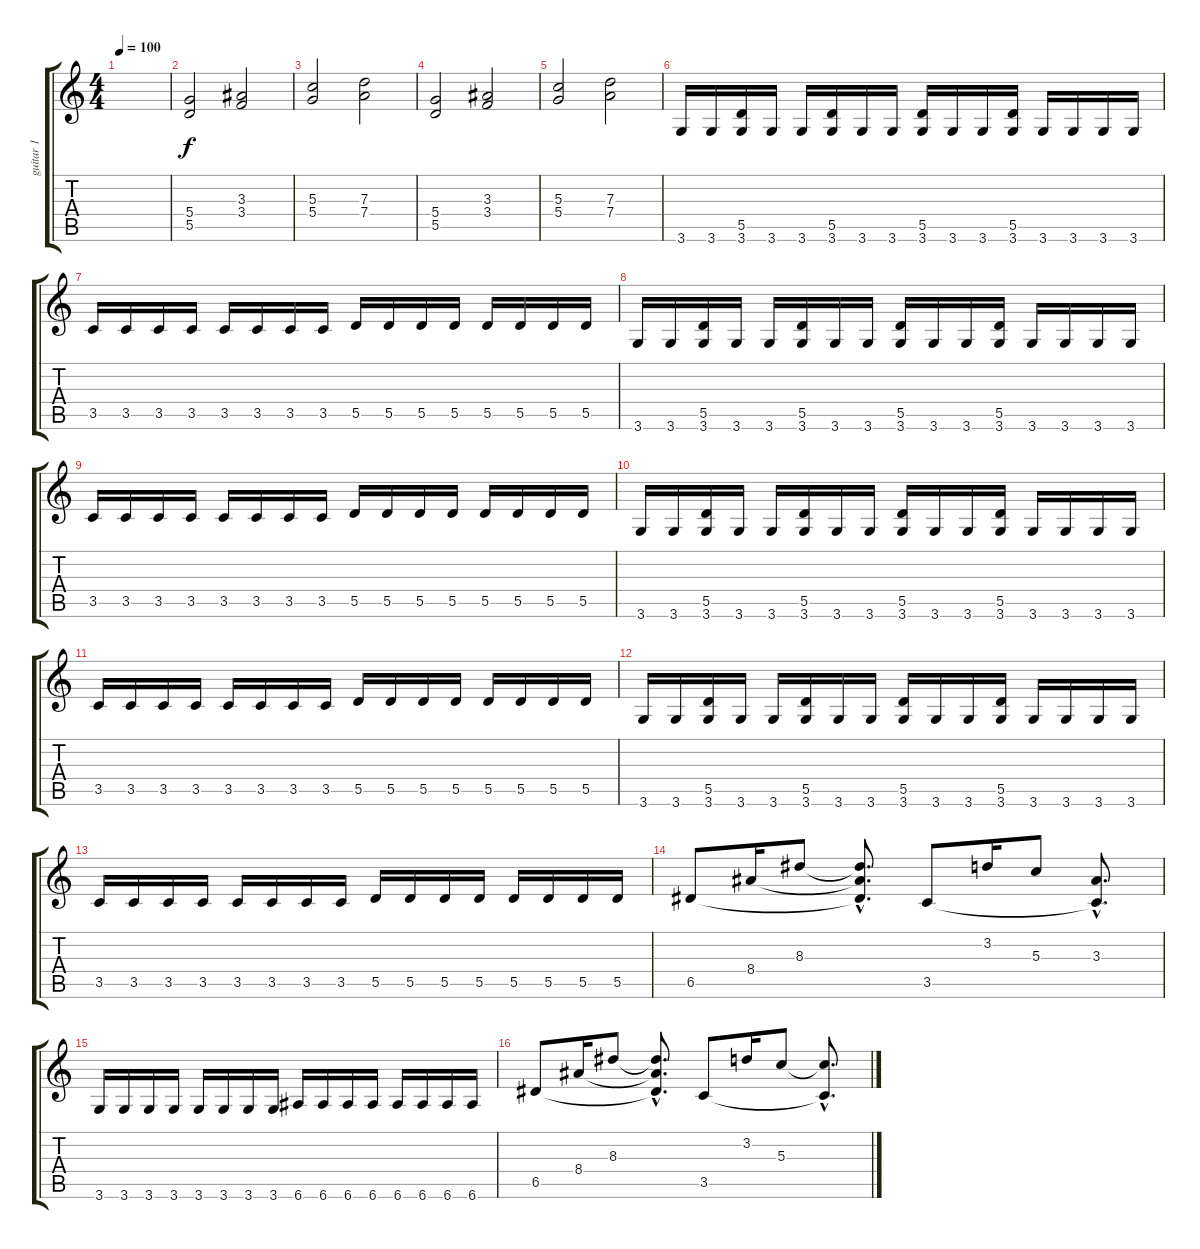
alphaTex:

\track ("guitar 1" "guitar 1") {instrument distortionguitar}
\staff {score tabs}
\tuning (E4 B3 G3 D3 A2 E2) {hide}
\ts (4 4)
\tempo 100
\clef g2
\ks c
|
(5.4 5.5).2 (3.3 3.4).2 |
(5.3 5.4).2 (7.3 7.4).2 |
(5.4 5.5).2 (3.3 3.4).2 |
(5.3 5.4).2 (7.3 7.4).2 |
3.6.16 3.6.16 (5.5 3.6).16 3.6.16 3.6.16 (5.5 3.6).16 3.6.16 3.6.16 (5.5 3.6).16 3.6.16 3.6.16 (5.5 3.6).16 3.6.16 3.6.16 3.6.16 3.6.16 |
3.5.16 3.5.16 3.5.16 3.5.16 3.5.16 3.5.16 3.5.16 3.5.16 5.5.16 5.5.16 5.5.16 5.5.16 5.5.16 5.5.16 5.5.16 5.5.16 |
3.6.16 3.6.16 (5.5 3.6).16 3.6.16 3.6.16 (5.5 3.6).16 3.6.16 3.6.16 (5.5 3.6).16 3.6.16 3.6.16 (5.5 3.6).16 3.6.16 3.6.16 3.6.16 3.6.16 |
3.5.16 3.5.16 3.5.16 3.5.16 3.5.16 3.5.16 3.5.16 3.5.16 5.5.16 5.5.16 5.5.16 5.5.16 5.5.16 5.5.16 5.5.16 5.5.16 |
3.6.16 3.6.16 (5.5 3.6).16 3.6.16 3.6.16 (5.5 3.6).16 3.6.16 3.6.16 (5.5 3.6).16 3.6.16 3.6.16 (5.5 3.6).16 3.6.16 3.6.16 3.6.16 3.6.16 |
3.5.16 3.5.16 3.5.16 3.5.16 3.5.16 3.5.16 3.5.16 3.5.16 5.5.16 5.5.16 5.5.16 5.5.16 5.5.16 5.5.16 5.5.16 5.5.16 |
3.6.16 3.6.16 (5.5 3.6).16 3.6.16 3.6.16 (5.5 3.6).16 3.6.16 3.6.16 (5.5 3.6).16 3.6.16 3.6.16 (5.5 3.6).16 3.6.16 3.6.16 3.6.16 3.6.16 |
3.5.16 3.5.16 3.5.16 3.5.16 3.5.16 3.5.16 3.5.16 3.5.16 5.5.16 5.5.16 5.5.16 5.5.16 5.5.16 5.5.16 5.5.16 5.5.16 |
6.5.8{instrument overdrivenguitar} 8.4.16 8.3.8 (8.3{hac t} 8.4{hac t} 6.5{hac t}).8{d} 3.5.8 3.2.16 5.3.8 (3.3{hac} 3.5{hac t}).8{d} |
3.6.16 3.6.16 3.6.16 3.6.16 3.6.16 3.6.16 3.6.16 3.6.16 6.6.16 6.6.16 6.6.16 6.6.16 6.6.16 6.6.16 6.6.16 6.6.16 |
6.5.8{instrument overdrivenguitar} 8.4.16 8.3.8 (8.3{hac t} 8.4{hac t} 6.5{hac t}).8{d} 3.5.8 3.2.16 5.3.8 (5.3{hac t} 3.5{hac t}).8{d}
